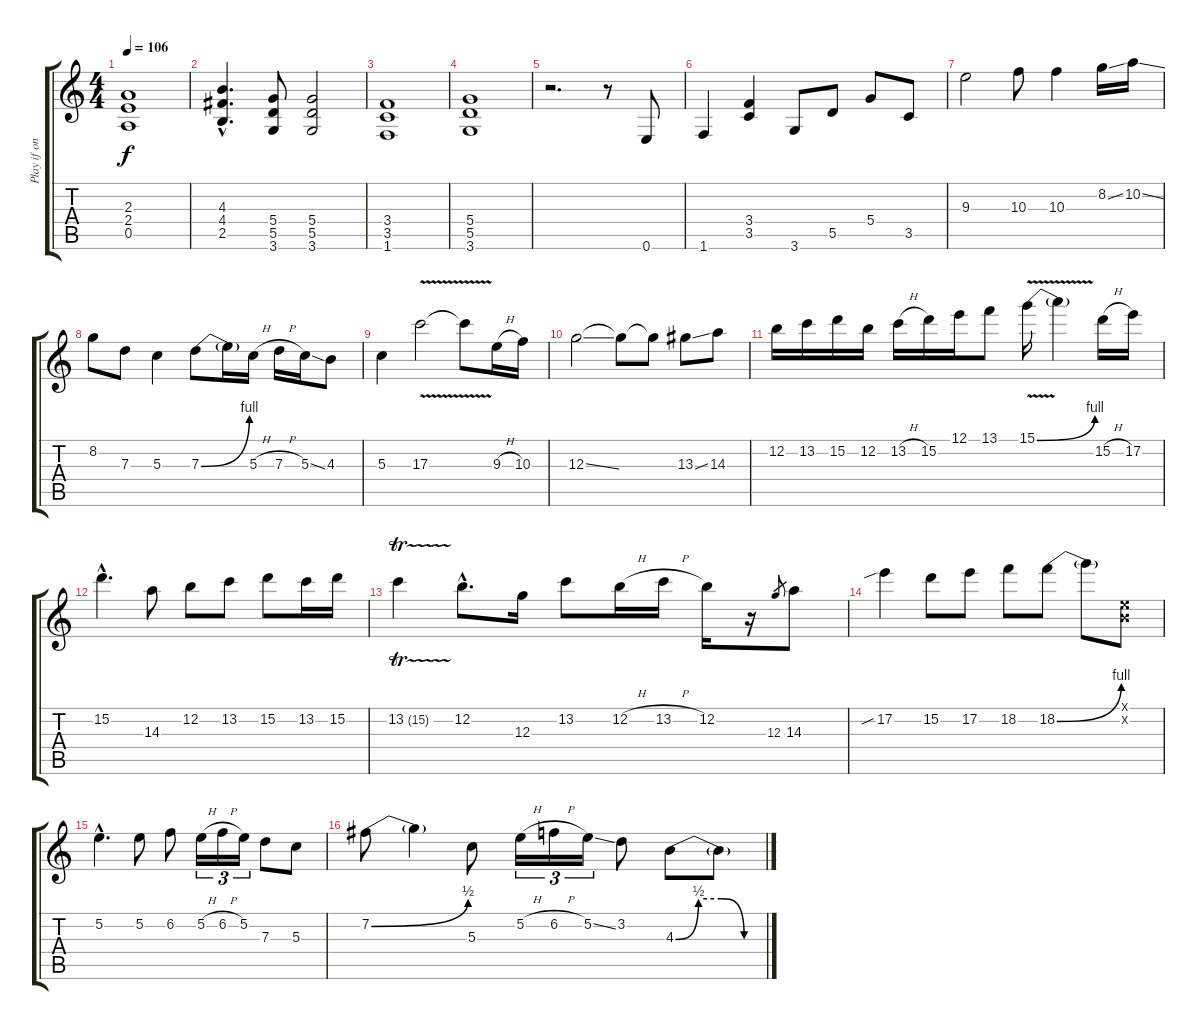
\track ("Play if only one Guitar" "Play if on") {instrument electricguitarjazz}
\staff {score tabs}
\tuning (E4 B3 G3 D3 A2 E2) {hide}
\ts (4 4)
\tempo 106
\clef g2
\ks c
(2.3 2.4 0.5).1{dy f} |
(4.3{hac} 4.4{hac} 2.5{hac}).4{d} (5.4 5.5 3.6).8 (5.4 5.5 3.6).2 |
(3.4 3.5 1.6).1 |
(5.4 5.5 3.6).1 |
r.2{d} r.8 0.6.8 |
1.6.4 (3.4 3.5).4 3.6.8 5.5.8 5.4.8 3.5.8 |
9.3.2 10.3.8 10.3.4 8.2{ss}.16 10.2{ss}.16 |
8.2.8 7.3.8 5.3.4 7.3{be (bend 0 0 60 4)}.8 7.3{t}.16 5.3{h}.16 7.3{h}.16 5.3{ss}.16 4.3.8 |
5.3.4 17.3{v}.2 17.3{t}.8 9.3{h}.16 10.3.16 |
12.3{ss}.2 12.3{t}.8 12.3{t}.8 13.3{ss}.8 14.3.8 |
12.2.16 13.2.16 15.2.16 12.2.16 13.2{h}.16 15.2.16 12.1.16 13.1.8 15.1{be (bend 0 0 60 4) v}.16 15.1{t}.4 15.2{h}.16 17.2.16 |
15.2{hac}.4{d} 14.3.8 12.2.8 13.2.8 15.2.8 13.2.16 15.2.16 |
13.2{tr (15 16)}.4 12.2{hac}.8{d} 12.3.16 13.2.8 12.2{h}.16 13.2{h}.16 12.2.16 r.16 12.3.8{gr} 14.3.8 |
17.2{sib}.4 15.2.8 17.2.8 18.2.8 18.2{be (bend 0 0 60 4)}.8 18.2{t}.8 (0.1{x} 0.2{x}).8 |
5.2{hac}.4{d} 5.2.8 6.2.8 5.2{h}.16{tu (3 2)} 6.2{h}.16{tu (3 2)} 5.2.16{tu (3 2)} 7.3.8 5.3.8 |
7.2{be (bend 0 0 60 2)}.8 7.2{t}.4 5.3.8 5.2{h}.16{tu (3 2)} 6.2{h}.16{tu (3 2)} 5.2{ss}.16{tu (3 2)} 3.2.8 4.3{be (custom 0 0 15 2 30 2 45 0 60 0)}.8 4.3{t}.8
